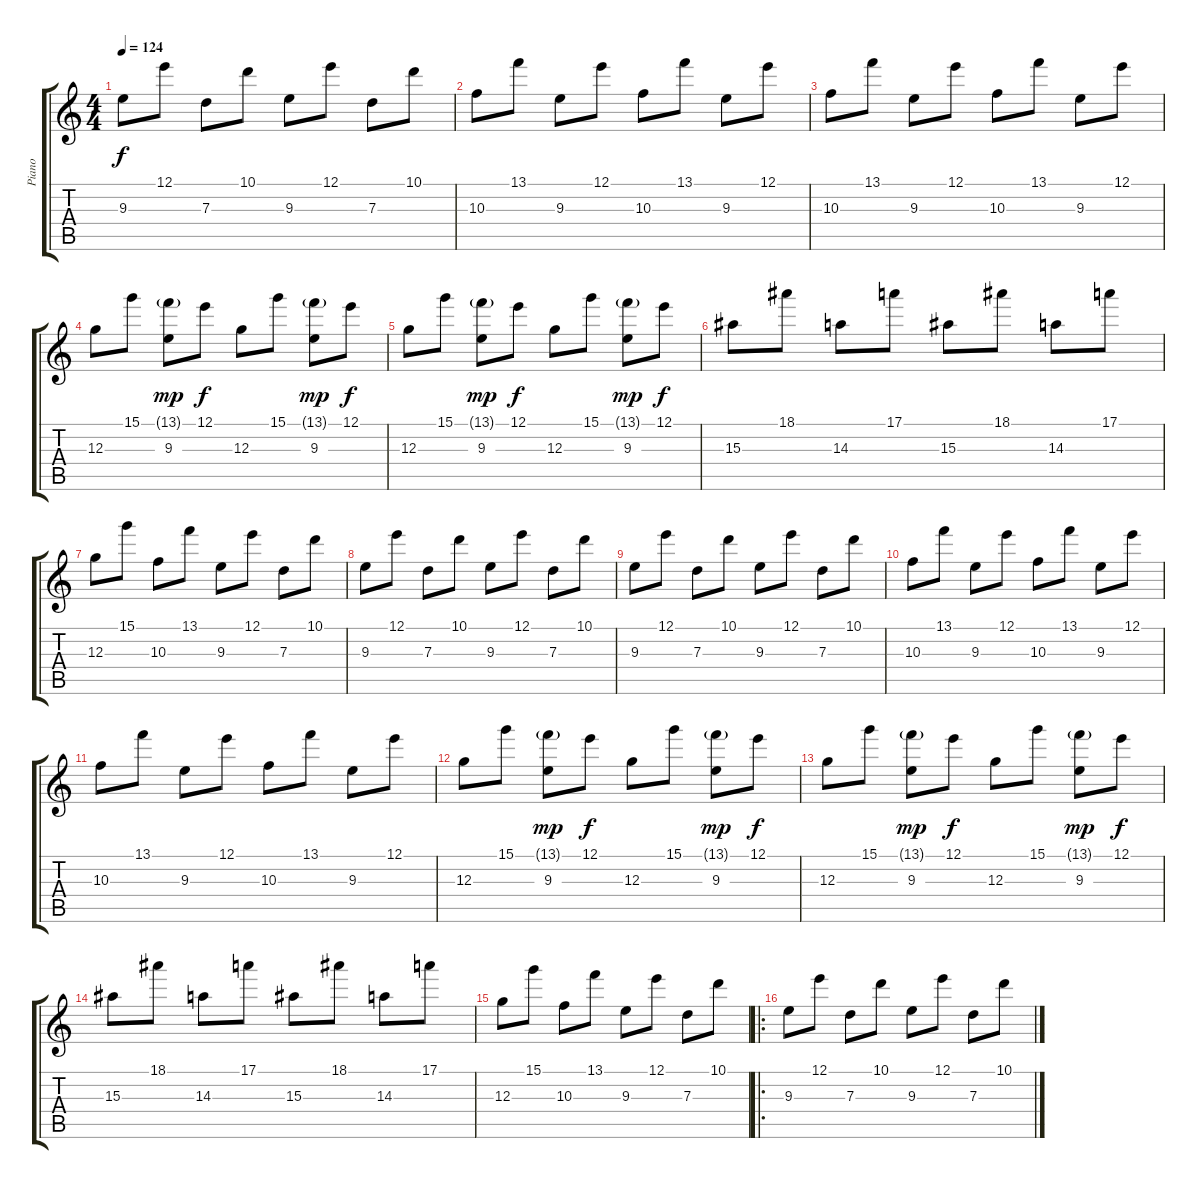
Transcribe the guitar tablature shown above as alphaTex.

\track ("Piano" "Piano") {instrument electricpiano1}
\staff {score tabs}
\tuning (E5 B4 G4 D4 A3 E3) {hide}
\ts (4 4)
\tempo 124
\clef g2
\ks c
9.3.8{dy f} 12.1.8 7.3.8 10.1.8 9.3.8 12.1.8 7.3.8 10.1.8 |
10.3.8 13.1.8 9.3.8 12.1.8 10.3.8 13.1.8 9.3.8 12.1.8 |
10.3.8 13.1.8 9.3.8 12.1.8 10.3.8 13.1.8 9.3.8 12.1.8 |
12.3.8 15.1.8 (13.1{g} 9.3).8{dy mp} 12.1.8{dy f} 12.3.8 15.1.8 (13.1{g} 9.3).8{dy mp} 12.1.8{dy f} |
12.3.8 15.1.8 (13.1{g} 9.3).8{dy mp} 12.1.8{dy f} 12.3.8 15.1.8 (13.1{g} 9.3).8{dy mp} 12.1.8{dy f} |
15.3.8 18.1.8 14.3.8 17.1.8 15.3.8 18.1.8 14.3.8 17.1.8 |
12.3.8 15.1.8 10.3.8 13.1.8 9.3.8 12.1.8 7.3.8 10.1.8 |
9.3.8 12.1.8 7.3.8 10.1.8 9.3.8 12.1.8 7.3.8 10.1.8 |
9.3.8 12.1.8 7.3.8 10.1.8 9.3.8 12.1.8 7.3.8 10.1.8 |
10.3.8 13.1.8 9.3.8 12.1.8 10.3.8 13.1.8 9.3.8 12.1.8 |
10.3.8 13.1.8 9.3.8 12.1.8 10.3.8 13.1.8 9.3.8 12.1.8 |
12.3.8 15.1.8 (13.1{g} 9.3).8{dy mp} 12.1.8{dy f} 12.3.8 15.1.8 (13.1{g} 9.3).8{dy mp} 12.1.8{dy f} |
12.3.8 15.1.8 (13.1{g} 9.3).8{dy mp} 12.1.8{dy f} 12.3.8 15.1.8 (13.1{g} 9.3).8{dy mp} 12.1.8{dy f} |
15.3.8 18.1.8 14.3.8 17.1.8 15.3.8 18.1.8 14.3.8 17.1.8 |
12.3.8 15.1.8 10.3.8 13.1.8 9.3.8 12.1.8 7.3.8 10.1.8 |
\ro
9.3.8 12.1.8 7.3.8 10.1.8 9.3.8 12.1.8 7.3.8 10.1.8
